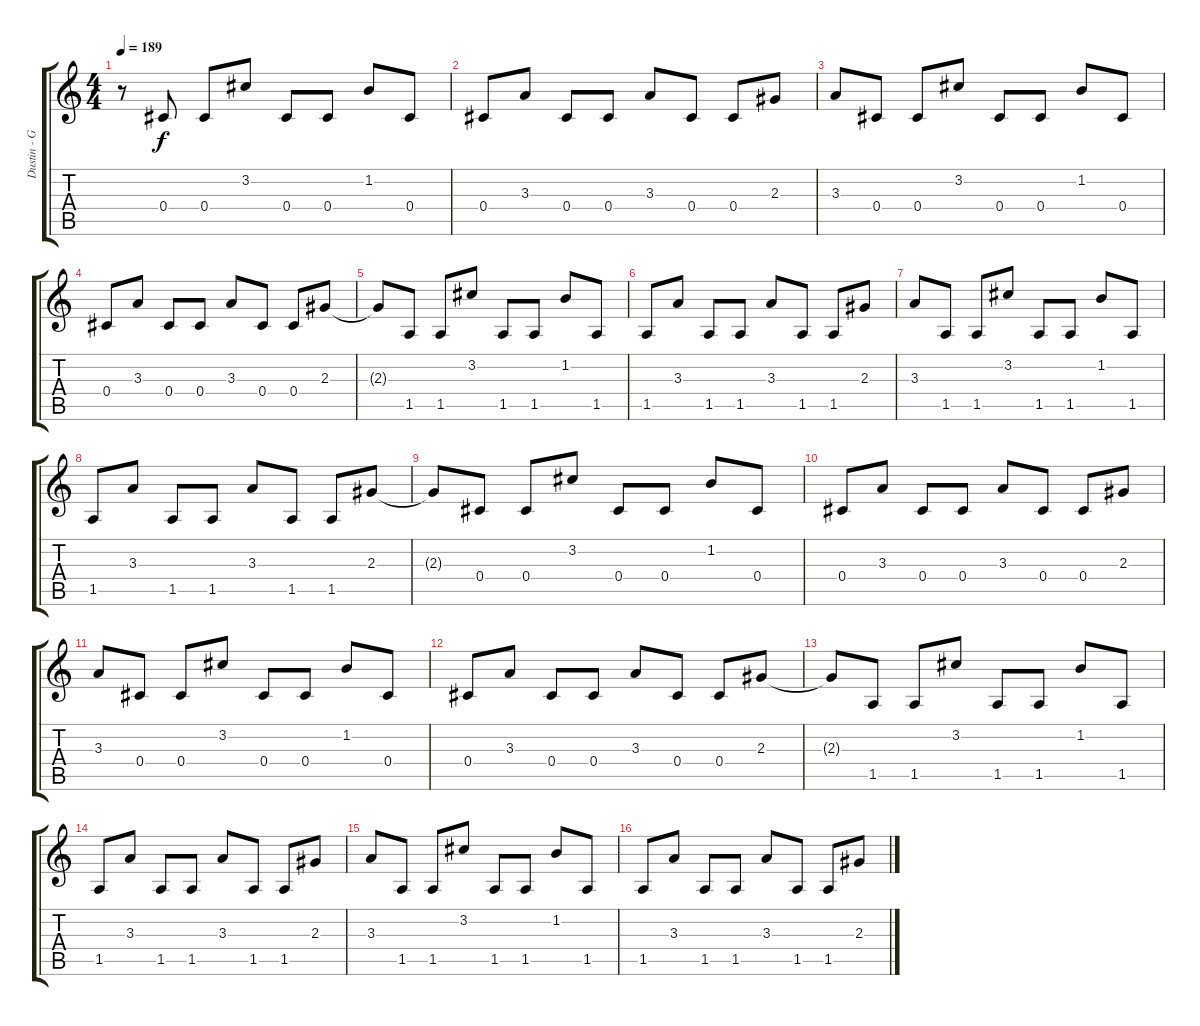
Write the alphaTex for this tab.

\track ("Dustin - Guitar" "Dustin - G") {instrument distortionguitar}
\staff {score tabs}
\tuning (Eb4 Bb3 Gb3 Db3 Ab2 Db2) {hide}
\ts (4 4)
\tempo 189
\clef g2
\ks c
r.8{dy f instrument distortionguitar} 0.4.8{instrument electricguitarmuted} 0.4.8 3.2.8{instrument distortionguitar} 0.4.8{instrument electricguitarmuted} 0.4.8 1.2.8{instrument distortionguitar} 0.4.8{instrument electricguitarmuted} |
0.4.8 3.3.8{instrument distortionguitar} 0.4.8{instrument electricguitarmuted} 0.4.8 3.3.8{instrument distortionguitar} 0.4.8{instrument electricguitarmuted} 0.4.8 2.3.8{instrument distortionguitar} |
3.3.8 0.4.8{instrument electricguitarmuted} 0.4.8 3.2.8{instrument distortionguitar} 0.4.8{instrument electricguitarmuted} 0.4.8 1.2.8{instrument distortionguitar} 0.4.8{instrument electricguitarmuted} |
0.4.8 3.3.8{instrument distortionguitar} 0.4.8{instrument electricguitarmuted} 0.4.8 3.3.8{instrument distortionguitar} 0.4.8{instrument electricguitarmuted} 0.4.8 2.3.8{instrument distortionguitar} |
2.3{t}.8 1.5.8{instrument electricguitarmuted} 1.5.8 3.2.8{instrument distortionguitar} 1.5.8{instrument electricguitarmuted} 1.5.8 1.2.8{instrument distortionguitar} 1.5.8{instrument electricguitarmuted} |
1.5.8 3.3.8{instrument distortionguitar} 1.5.8{instrument electricguitarmuted} 1.5.8 3.3.8{instrument distortionguitar} 1.5.8{instrument electricguitarmuted} 1.5.8 2.3.8{instrument distortionguitar} |
3.3.8 1.5.8{instrument electricguitarmuted} 1.5.8 3.2.8{instrument distortionguitar} 1.5.8{instrument electricguitarmuted} 1.5.8 1.2.8{instrument distortionguitar} 1.5.8{instrument electricguitarmuted} |
1.5.8 3.3.8{instrument distortionguitar} 1.5.8{instrument electricguitarmuted} 1.5.8 3.3.8{instrument distortionguitar} 1.5.8{instrument electricguitarmuted} 1.5.8 2.3.8{instrument distortionguitar} |
2.3{t}.8 0.4.8{instrument electricguitarmuted} 0.4.8 3.2.8{instrument distortionguitar} 0.4.8{instrument electricguitarmuted} 0.4.8 1.2.8{instrument distortionguitar} 0.4.8{instrument electricguitarmuted} |
0.4.8 3.3.8{instrument distortionguitar} 0.4.8{instrument electricguitarmuted} 0.4.8 3.3.8{instrument distortionguitar} 0.4.8{instrument electricguitarmuted} 0.4.8 2.3.8{instrument distortionguitar} |
3.3.8 0.4.8{instrument electricguitarmuted} 0.4.8 3.2.8{instrument distortionguitar} 0.4.8{instrument electricguitarmuted} 0.4.8 1.2.8{instrument distortionguitar} 0.4.8{instrument electricguitarmuted} |
0.4.8 3.3.8{instrument distortionguitar} 0.4.8{instrument electricguitarmuted} 0.4.8 3.3.8{instrument distortionguitar} 0.4.8{instrument electricguitarmuted} 0.4.8 2.3.8{instrument distortionguitar} |
2.3{t}.8 1.5.8{instrument electricguitarmuted} 1.5.8 3.2.8{instrument distortionguitar} 1.5.8{instrument electricguitarmuted} 1.5.8 1.2.8{instrument distortionguitar} 1.5.8{instrument electricguitarmuted} |
1.5.8 3.3.8{instrument distortionguitar} 1.5.8{instrument electricguitarmuted} 1.5.8 3.3.8{instrument distortionguitar} 1.5.8{instrument electricguitarmuted} 1.5.8 2.3.8{instrument distortionguitar} |
3.3.8 1.5.8{instrument electricguitarmuted} 1.5.8 3.2.8{instrument distortionguitar} 1.5.8{instrument electricguitarmuted} 1.5.8 1.2.8{instrument distortionguitar} 1.5.8{instrument electricguitarmuted} |
1.5.8 3.3.8{instrument distortionguitar} 1.5.8{instrument electricguitarmuted} 1.5.8 3.3.8{instrument distortionguitar} 1.5.8{instrument electricguitarmuted} 1.5.8 2.3.8{instrument distortionguitar}
